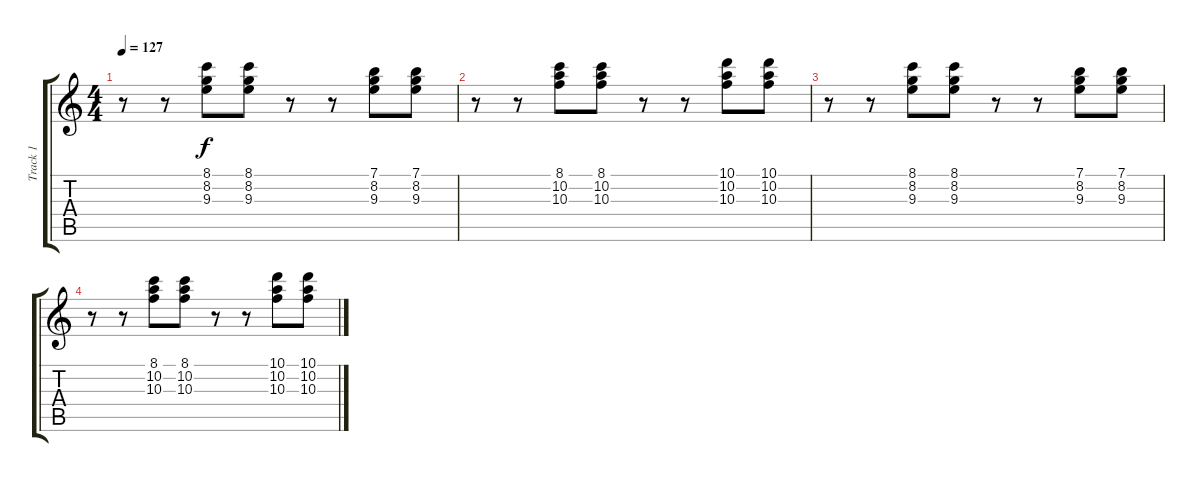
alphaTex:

\track ("Track 1" "Track 1") {instrument distortionguitar}
\staff {score tabs}
\tuning (E4 B3 G3 D3 A2 E2) {hide}
\ts (4 4)
\tempo 127
\clef g2
\ks c
r.8{dy f} r.8 (8.1 8.2 9.3).8 (8.1 8.2 9.3).8 r.8 r.8 (7.1 8.2 9.3).8 (7.1 8.2 9.3).8 |
r.8 r.8 (8.1 10.2 10.3).8 (8.1 10.2 10.3).8 r.8 r.8 (10.1 10.2 10.3).8 (10.1 10.2 10.3).8 |
r.8 r.8 (8.1 8.2 9.3).8 (8.1 8.2 9.3).8 r.8 r.8 (7.1 8.2 9.3).8 (7.1 8.2 9.3).8 |
r.8 r.8 (8.1 10.2 10.3).8 (8.1 10.2 10.3).8 r.8 r.8 (10.1 10.2 10.3).8 (10.1 10.2 10.3).8
